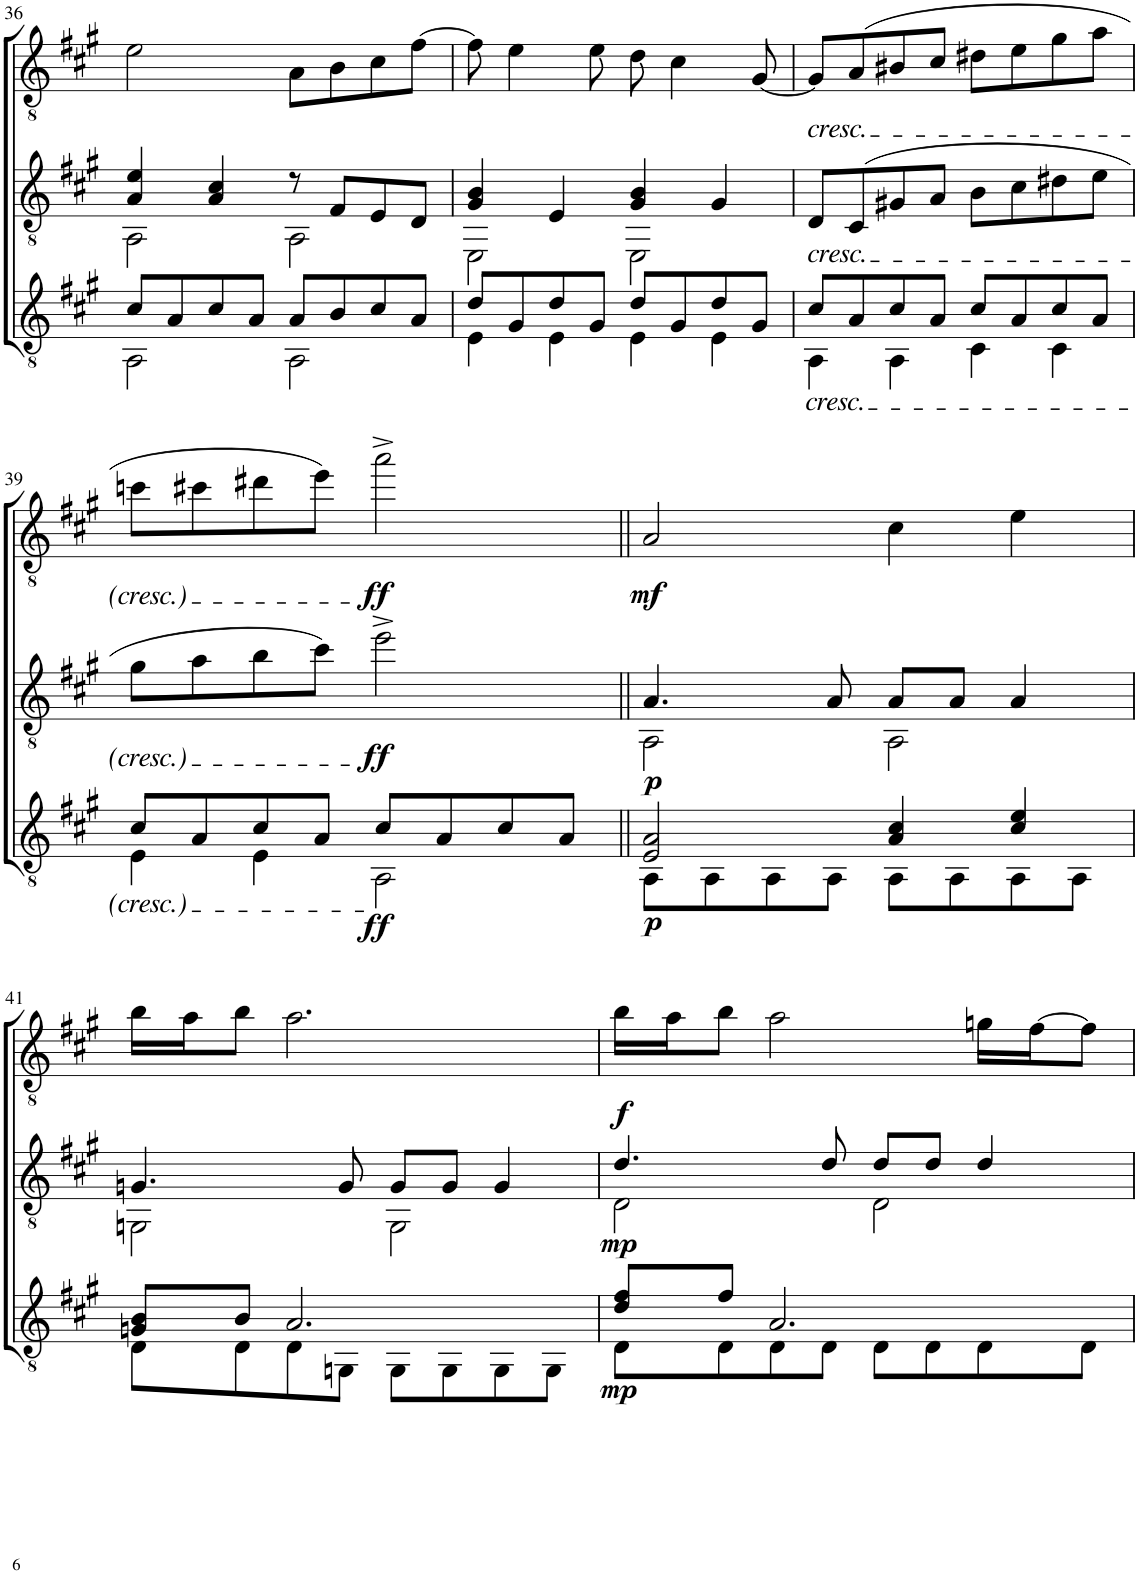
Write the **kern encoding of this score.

**kern	**dynam	**kern	**dynam	**kern	**dynam
*part3	*part3	*part2	*part2	*part1	*part1
*staff3	*staff3	*staff2	*staff2	*staff1	*staff1
*I"Gt-3	*	*I"Gt-2	*	*I"Gt-1	*
!!LO:PB:g=z
*clefGv2	*	*clefGv2	*	*clefGv2	*
*k[f#c#g#]	*	*k[f#c#g#]	*	*k[f#c#g#]	*
*M4/4	*	*M4/4	*	*M4/4	*
=36	=36	=36	=36	=36	=36
*^	*	*^	*	*	*
8c#/L	2AA\	.	4A/ 4e/	2AA\	.	2e\	.
8A/	.	.	.	.	.	.	.
8c#/	.	.	4A/ 4c#/	.	.	.	.
8A/J	.	.	.	.	.	.	.
8A/L	2AA\	.	8r	2AA\	.	8A\L	.
8B/	.	.	8F#/L	.	.	8B\	.
8c#/	.	.	8E/	.	.	8c#\	.
8A/J	.	.	8D/J	.	.	[8f#\J	.
=37	=37	=37	=37	=37	=37	=37	=37
8d/L	4E\	.	4G#/ 4B/	2EE\	.	8f#\]	.
8G#/	.	.	.	.	.	4e\	.
8d/	4E\	.	4E/	.	.	.	.
8G#/J	.	.	.	.	.	8e\	.
8d/L	4E\	.	4G#/ 4B/	2EE\	.	8d\	.
8G#/	.	.	.	.	.	4c#\	.
8d/	4E\	.	4G#/	.	.	.	.
8G#/J	.	.	.	.	.	[8G#/	.
*	*	*	*v	*v	*	*	*
=38	=38	=38	=38	=38	=38	=38
!	!	!	!	!	!LO:TX:b:i:t=cresc.	!
!	!	!	!LO:TX:b:i:t=cresc.	!	!	!
!LO:TX:b:i:t=cresc.	!	!	!	!	!	!
8c#/L	4AA\	.	8D/L	.	8G#/L]	.
8A/	.	.	(8C#/	.	(8A/	.
8c#/	4AA\	.	8G#X/	.	8B#X/	.
8A/J	.	.	8A/J	.	8c#/J	.
8c#/L	4C#\	.	8B\L	.	8d#X\L	.
8A/	.	.	8c#\	.	8e\	.
8c#/	4C#\	.	8d#X\	.	8g#\	.
8A/J	.	.	8e\J	.	8a\J	.
!!LO:LB:g=z
=39	=39	=39	=39	=39	=39	=39
8c#/L	4E\	.	8g#\L	.	8ccn\L	.
8A/	.	.	8a\	.	8cc#X\	.
8c#/	4E\	.	8b\	.	8dd#X\	.
8A/J	.	.	8cc#\J)	.	8ee\J)	.
!	!	!LO:DY:b	!	!LO:DY:b	!	!LO:DY:b
8c#/L	2AA\	ff	2ee^\	ff	2aa^\	ff
8A/	.	.	.	.	.	.
8c#/	.	.	.	.	.	.
8A/J	.	.	.	.	.	.
=40||	=40||	=40||	=40||	=40||	=40||	=40||
*	*	*	*^	*	*	*
!	!	!LO:DY:b	!	!	!LO:DY:b	!	!LO:DY:b
2E/ 2A/	8AA\L	p	4.A/	2AA\	p	2A/	mf
.	8AA\	.	.	.	.	.	.
.	8AA\	.	.	.	.	.	.
.	8AA\J	.	8A/	.	.	.	.
4A/ 4c#/	8AA\L	.	8A/L	2AA\	.	4c#\	.
.	8AA\	.	8A/J	.	.	.	.
4c#/ 4e/	8AA\	.	4A/	.	.	4e\	.
.	8AA\J	.	.	.	.	.	.
!!LO:LB:g=z
=41	=41	=41	=41	=41	=41	=41	=41
8Gn/ 8B/L	8D\L	.	4.Gn/	2GGn\	.	16b\LL	.
.	.	.	.	.	.	16a\J	.
8B/J	8D\	.	.	.	.	8b\J	.
2.A/	8D\	.	.	.	.	2.a\	.
.	8GGn\J	.	8G/	.	.	.	.
.	8GG\L	.	8G/L	2GG\	.	.	.
.	8GG\	.	8G/J	.	.	.	.
.	8GG\	.	4G/	.	.	.	.
.	8GG\J	.	.	.	.	.	.
=42	=42	=42	=42	=42	=42	=42	=42
!	!	!LO:DY:b	!	!	!LO:DY:b	!	!LO:DY:b
8d/ 8f#/L	8D\L	mp	4.d/	2D\	mp	16b\LL	f
.	.	.	.	.	.	16a\J	.
8f#/J	8D\	.	.	.	.	8b\J	.
2.A/	8D\	.	.	.	.	2a\	.
.	8D\J	.	8d/	.	.	.	.
.	8D\L	.	8d/L	2D\	.	.	.
.	8D\	.	8d/J	.	.	.	.
.	8D\	.	4d/	.	.	16gn\LL	.
.	.	.	.	.	.	[16f#\J	.
.	8D\J	.	.	.	.	8f#\J]	.
*v	*v	*	*	*	*	*	*
*	*	*v	*v	*	*	*
=	=	=	=	=	=
*-	*-	*-	*-	*-	*-
